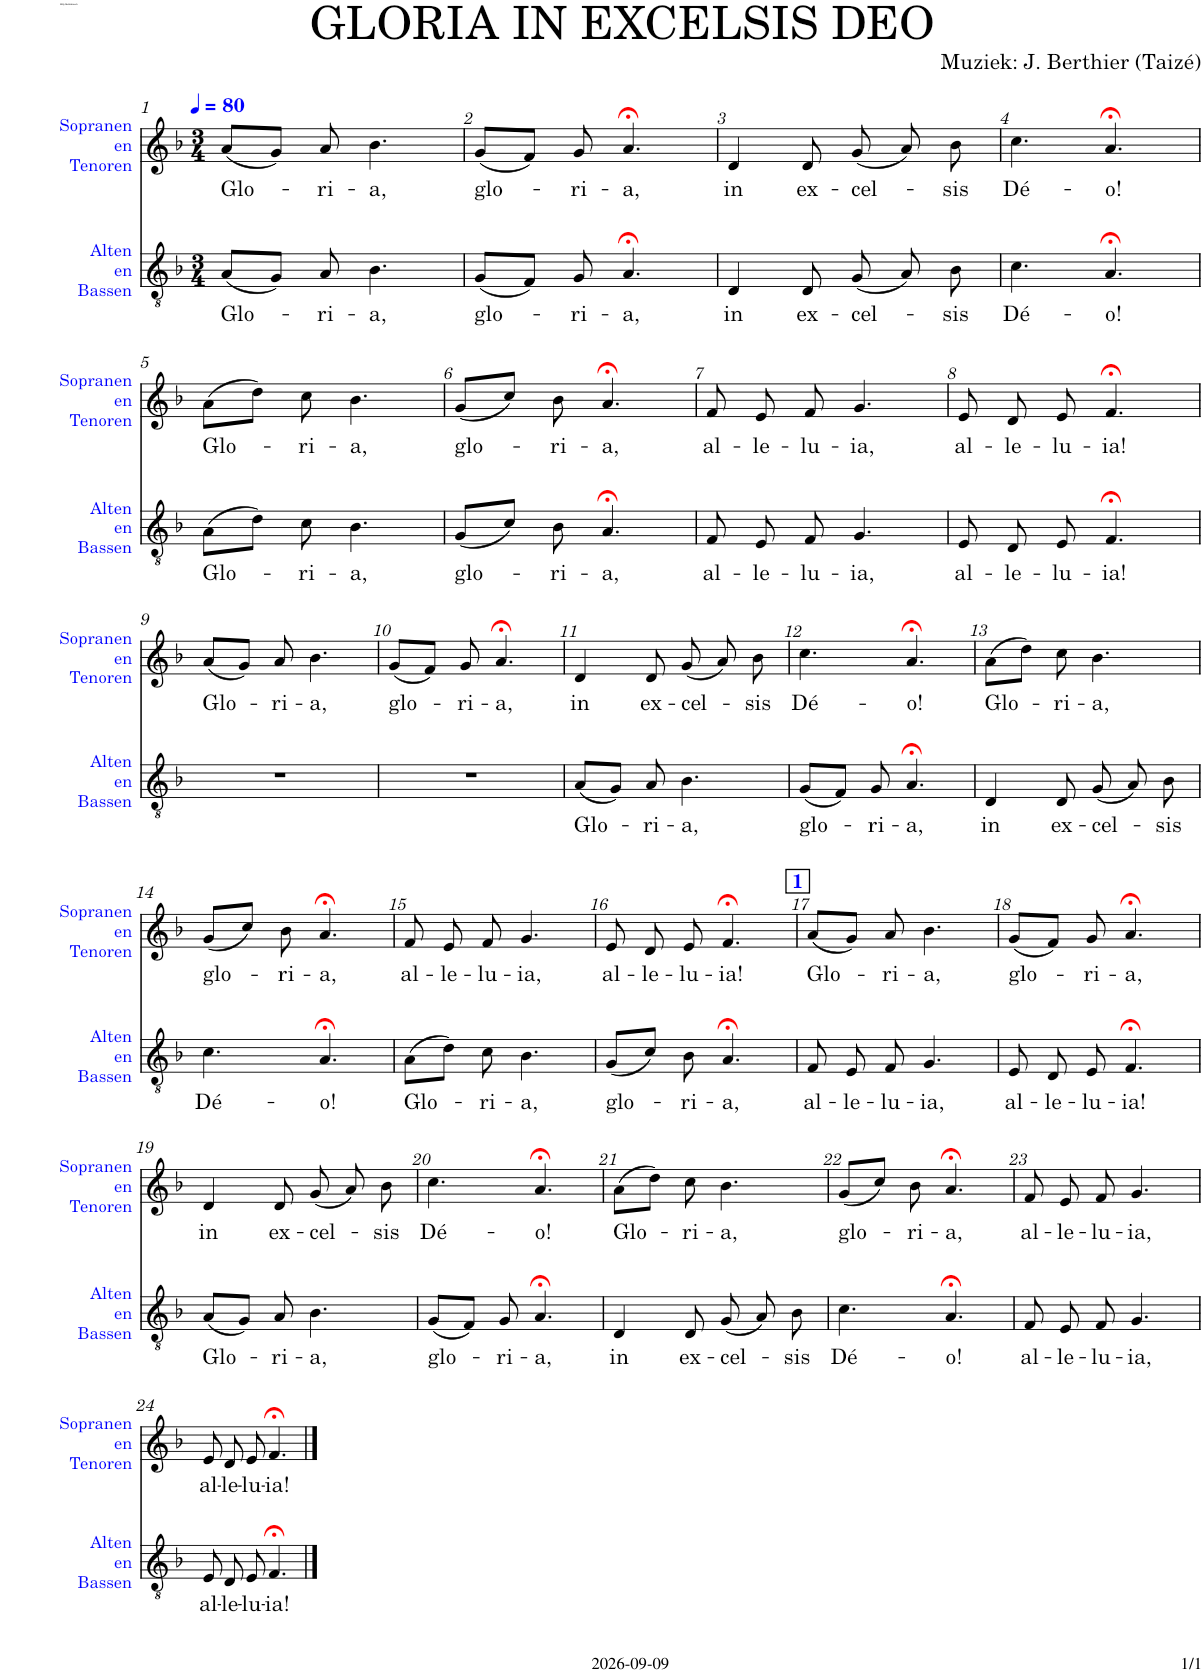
**kern	**text	**kern	**text
*part2	*part2	*part1	*part1
*staff2	*staff2	*staff1	*staff1
*I"Alten en Bassen	*	*I"Sopranen en Tenoren	*
*I'Alten en Bassen	*	*I'Sopranen en Tenoren	*
*clefGv2	*	*clefG2	*
*k[b-]	*	*k[b-]	*
*M3/4	*	*M3/4	*
=1	=1	=1	=1
!	!LO:LY:b	!	!LO:LY:b
(8A/L	Glo-	(8a/L	Glo-
8G/J)	.	8g/J)	.
!	!LO:LY:b	!	!LO:LY:b
8A/	-ri-	8a/	-ri-
!	!LO:LY:b	!	!LO:LY:b
4.B-\	-a,	4.b-\	-a,
=2	=2	=2	=2
!	!LO:LY:b	!	!LO:LY:b
(8G/L	glo-	(8g/L	glo-
8F/J)	.	8f/J)	.
!	!LO:LY:b	!	!LO:LY:b
8G/	-ri-	8g/	-ri-
!	!LO:LY:b	!	!LO:LY:b
4.A;</	-a,	4.a;</	-a,
=3	=3	=3	=3
!	!LO:LY:b	!	!LO:LY:b
4D/	in	4d/	in
!	!LO:LY:b	!	!LO:LY:b
8D/	ex-	8d/	ex-
!	!LO:LY:b	!	!LO:LY:b
(8G/	-cel-	(8g/	-cel-
8A/)	.	8a/)	.
!	!LO:LY:b	!	!LO:LY:b
8B-\	-sis	8b-\	-sis
=4	=4	=4	=4
!	!LO:LY:b	!	!LO:LY:b
4.c\	Dé-	4.cc\	Dé-
!	!LO:LY:b	!	!LO:LY:b
4.A;</	-o!	4.a;</	-o!
!!LO:LB:g=z
=5	=5	=5	=5
!	!LO:LY:b	!	!LO:LY:b
(8A\L	Glo-	(8a\L	Glo-
8d\J)	.	8dd\J)	.
!	!LO:LY:b	!	!LO:LY:b
8c\	-ri-	8cc\	-ri-
!	!LO:LY:b	!	!LO:LY:b
4.B-\	-a,	4.b-\	-a,
=6	=6	=6	=6
!	!LO:LY:b	!	!LO:LY:b
(8G/L	glo-	(8g/L	glo-
8c/J)	.	8cc/J)	.
!	!LO:LY:b	!	!LO:LY:b
8B-\	-ri-	8b-\	-ri-
!	!LO:LY:b	!	!LO:LY:b
4.A;</	-a,	4.a;</	-a,
=7	=7	=7	=7
!	!LO:LY:b	!	!LO:LY:b
8F/	al-	8f/	al-
!	!LO:LY:b	!	!LO:LY:b
8E/	-le-	8e/	-le-
!	!LO:LY:b	!	!LO:LY:b
8F/	-lu-	8f/	-lu-
!	!LO:LY:b	!	!LO:LY:b
4.G/	-ia,	4.g/	-ia,
=8	=8	=8	=8
!	!LO:LY:b	!	!LO:LY:b
8E/	al-	8e/	al-
!	!LO:LY:b	!	!LO:LY:b
8D/	-le-	8d/	-le-
!	!LO:LY:b	!	!LO:LY:b
8E/	-lu-	8e/	-lu-
!	!LO:LY:b	!	!LO:LY:b
4.F;</	-ia!	4.f;</	-ia!
!!LO:LB:g=z
=9	=9	=9	=9
!	!	!	!LO:LY:b
2.r	.	(8a/L	Glo-
.	.	8g/J)	.
!	!	!	!LO:LY:b
.	.	8a/	-ri-
!	!	!	!LO:LY:b
.	.	4.b-\	-a,
=10	=10	=10	=10
!	!	!	!LO:LY:b
2.r	.	(8g/L	glo-
.	.	8f/J)	.
!	!	!	!LO:LY:b
.	.	8g/	-ri-
!	!	!	!LO:LY:b
.	.	4.a;</	-a,
=11	=11	=11	=11
!	!LO:LY:b	!	!LO:LY:b
(8A/L	Glo-	4d/	in
8G/J)	.	.	.
!	!LO:LY:b	!	!LO:LY:b
8A/	-ri-	8d/	ex-
!	!LO:LY:b	!	!LO:LY:b
4.B-\	-a,	(8g/	-cel-
.	.	8a/)	.
!	!	!	!LO:LY:b
.	.	8b-\	-sis
=12	=12	=12	=12
!	!LO:LY:b	!	!LO:LY:b
(8G/L	glo-	4.cc\	Dé-
8F/J)	.	.	.
!	!LO:LY:b	!	!
8G/	-ri-	.	.
!	!LO:LY:b	!	!LO:LY:b
4.A;</	-a,	4.a;</	-o!
=13	=13	=13	=13
!	!LO:LY:b	!	!LO:LY:b
4D/	in	(8a\L	Glo-
.	.	8dd\J)	.
!	!LO:LY:b	!	!LO:LY:b
8D/	ex-	8cc\	-ri-
!	!LO:LY:b	!	!LO:LY:b
(8G/	-cel-	4.b-\	-a,
8A/)	.	.	.
!	!LO:LY:b	!	!
8B-\	-sis	.	.
!!LO:LB:g=z
=14	=14	=14	=14
!	!LO:LY:b	!	!LO:LY:b
4.c\	Dé-	(8g/L	glo-
.	.	8cc/J)	.
!	!	!	!LO:LY:b
.	.	8b-\	-ri-
!	!LO:LY:b	!	!LO:LY:b
4.A;</	-o!	4.a;</	-a,
=15	=15	=15	=15
!	!LO:LY:b	!	!LO:LY:b
(8A\L	Glo-	8f/	al-
!	!	!	!LO:LY:b
8d\J)	.	8e/	-le-
!	!LO:LY:b	!	!LO:LY:b
8c\	-ri-	8f/	-lu-
!	!LO:LY:b	!	!LO:LY:b
4.B-\	-a,	4.g/	-ia,
=16	=16	=16	=16
!	!LO:LY:b	!	!LO:LY:b
(8G/L	glo-	8e/	al-
!	!	!	!LO:LY:b
8c/J)	.	8d/	-le-
!	!LO:LY:b	!	!LO:LY:b
8B-\	-ri-	8e/	-lu-
!	!LO:LY:b	!	!LO:LY:b
4.A;</	-a,	4.f;</	-ia!
=17	=17	=17	=17
!	!LO:LY:b	!	!LO:LY:b
8F/	al-	(8a/L	Glo-
!	!LO:LY:b	!	!
8E/	-le-	8g/J)	.
!	!LO:LY:b	!	!LO:LY:b
8F/	-lu-	8a/	-ri-
!	!LO:LY:b	!	!LO:LY:b
4.G/	-ia,	4.b-\	-a,
=18	=18	=18	=18
!	!LO:LY:b	!	!LO:LY:b
8E/	al-	(8g/L	glo-
!	!LO:LY:b	!	!
8D/	-le-	8f/J)	.
!	!LO:LY:b	!	!LO:LY:b
8E/	-lu-	8g/	-ri-
!	!LO:LY:b	!	!LO:LY:b
4.F;</	-ia!	4.a;</	-a,
!!LO:LB:g=z
=19	=19	=19	=19
!	!LO:LY:b	!	!LO:LY:b
(8A/L	Glo-	4d/	in
8G/J)	.	.	.
!	!LO:LY:b	!	!LO:LY:b
8A/	-ri-	8d/	ex-
!	!LO:LY:b	!	!LO:LY:b
4.B-\	-a,	(8g/	-cel-
.	.	8a/)	.
!	!	!	!LO:LY:b
.	.	8b-\	-sis
=20	=20	=20	=20
!	!LO:LY:b	!	!LO:LY:b
(8G/L	glo-	4.cc\	Dé-
8F/J)	.	.	.
!	!LO:LY:b	!	!
8G/	-ri-	.	.
!	!LO:LY:b	!	!LO:LY:b
4.A;</	-a,	4.a;</	-o!
=21	=21	=21	=21
!	!LO:LY:b	!	!LO:LY:b
4D/	in	(8a\L	Glo-
.	.	8dd\J)	.
!	!LO:LY:b	!	!LO:LY:b
8D/	ex-	8cc\	-ri-
!	!LO:LY:b	!	!LO:LY:b
(8G/	-cel-	4.b-\	-a,
8A/)	.	.	.
!	!LO:LY:b	!	!
8B-\	-sis	.	.
=22	=22	=22	=22
!	!LO:LY:b	!	!LO:LY:b
4.c\	Dé-	(8g/L	glo-
.	.	8cc/J)	.
!	!	!	!LO:LY:b
.	.	8b-\	-ri-
!	!LO:LY:b	!	!LO:LY:b
4.A;</	-o!	4.a;</	-a,
=23	=23	=23	=23
!	!LO:LY:b	!	!LO:LY:b
8F/	al-	8f/	al-
!	!LO:LY:b	!	!LO:LY:b
8E/	-le-	8e/	-le-
!	!LO:LY:b	!	!LO:LY:b
8F/	-lu-	8f/	-lu-
!	!LO:LY:b	!	!LO:LY:b
4.G/	-ia,	4.g/	-ia,
!!LO:LB:g=z
=24	=24	=24	=24
!	!LO:LY:b	!	!LO:LY:b
8E/	al-	8e/	al-
!	!LO:LY:b	!	!LO:LY:b
8D/	-le-	8d/	-le-
!	!LO:LY:b	!	!LO:LY:b
8E/	-lu-	8e/	-lu-
!	!LO:LY:b	!	!LO:LY:b
4.F;</	-ia!	4.f;</	-ia!
==	==	==	==
*-	*-	*-	*-
